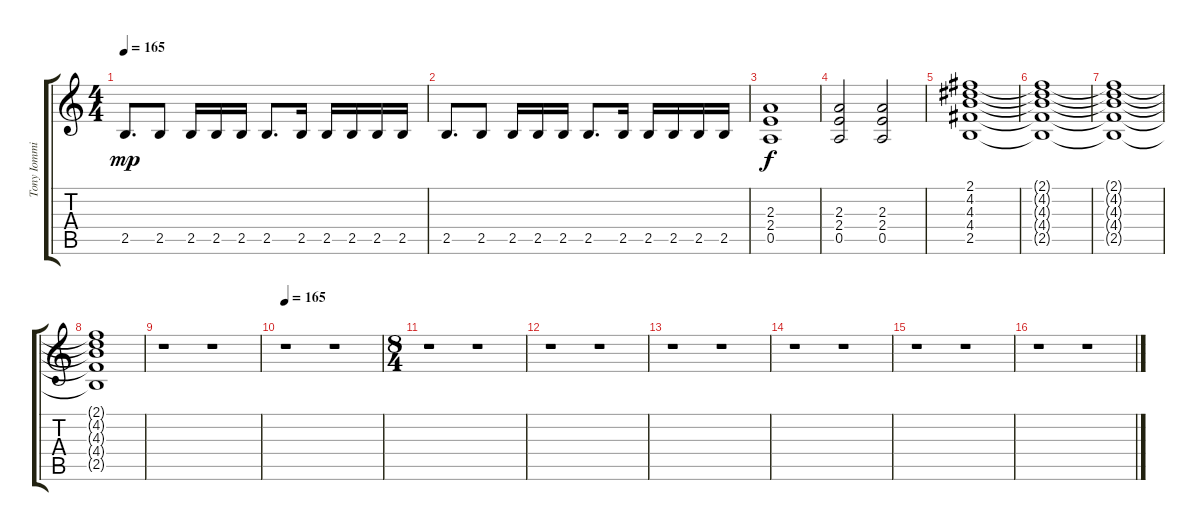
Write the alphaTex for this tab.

\track ("Tony Iommi" "Tony Iommi") {instrument overdrivenguitar}
\staff {score tabs}
\tuning (E4 B3 G3 D3 A2 E2) {hide}
\ts (4 4)
\tempo 165
\clef g2
\ks c
2.5.8{d dy mp} 2.5.8 2.5.16 2.5.16 2.5.16 2.5.8{d} 2.5.16 2.5.16 2.5.16 2.5.16 2.5.16 |
2.5.8{d} 2.5.8 2.5.16 2.5.16 2.5.16 2.5.8{d} 2.5.16 2.5.16 2.5.16 2.5.16 2.5.16 |
(2.3 2.4 0.5).1{dy f} |
(2.3 2.4 0.5).2 (2.3 2.4 0.5).2 |
(2.1 4.2 4.3 4.4 2.5).1 |
(2.1{t} 4.2{t} 4.3{t} 4.4{t} 2.5{t}).1 |
(2.1{t} 4.2{t} 4.3{t} 4.4{t} 2.5{t}).1 |
(2.1{t} 4.2{t} 4.3{t} 4.4{t} 2.5{t}).1 |
r.1 r.1 |
\tempo 165
r.1 r.1 |
\ts (8 4)
r.1 r.1 |
r.1 r.1 |
r.1 r.1 |
r.1 r.1 |
r.1 r.1 |
r.1 r.1
